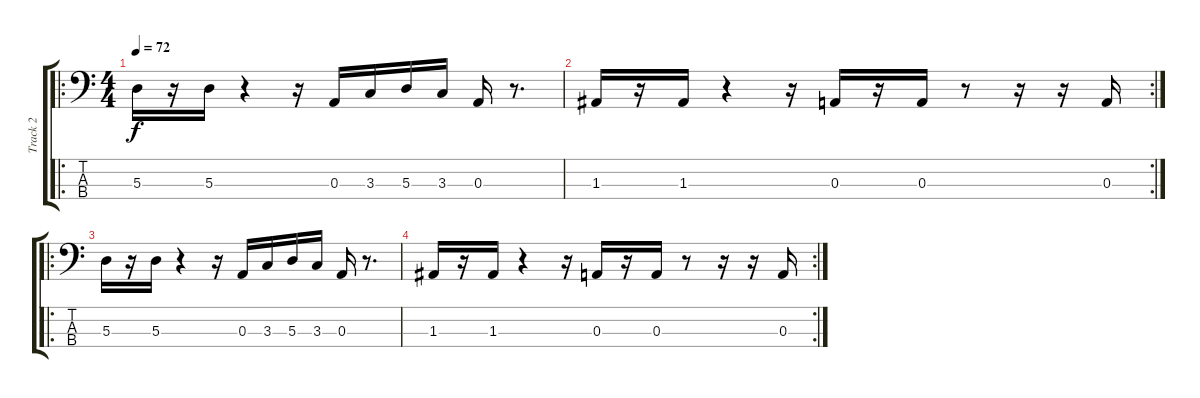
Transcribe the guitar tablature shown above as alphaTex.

\track ("Track 2" "Track 2") {instrument electricbassfinger}
\staff {score tabs}
\tuning (G2 D2 A1 E1) {hide}
\ro
\ts (4 4)
\tempo 72
\clef f4
\ks c
5.3.16{dy f instrument electricbassfinger} r.16 5.3.16 r.4 r.16 0.3.16 3.3.16 5.3.16 3.3.16 0.3.16 r.8{d} |
\rc 2
1.3.16 r.16 1.3.16 r.4 r.16 0.3.16 r.16 0.3.16 r.8 r.16 r.16 0.3.16 |
\ro
5.3.16 r.16 5.3.16 r.4 r.16 0.3.16 3.3.16 5.3.16 3.3.16 0.3.16 r.8{d} |
\rc 2
1.3.16 r.16 1.3.16 r.4 r.16 0.3.16 r.16 0.3.16 r.8 r.16 r.16 0.3.16
